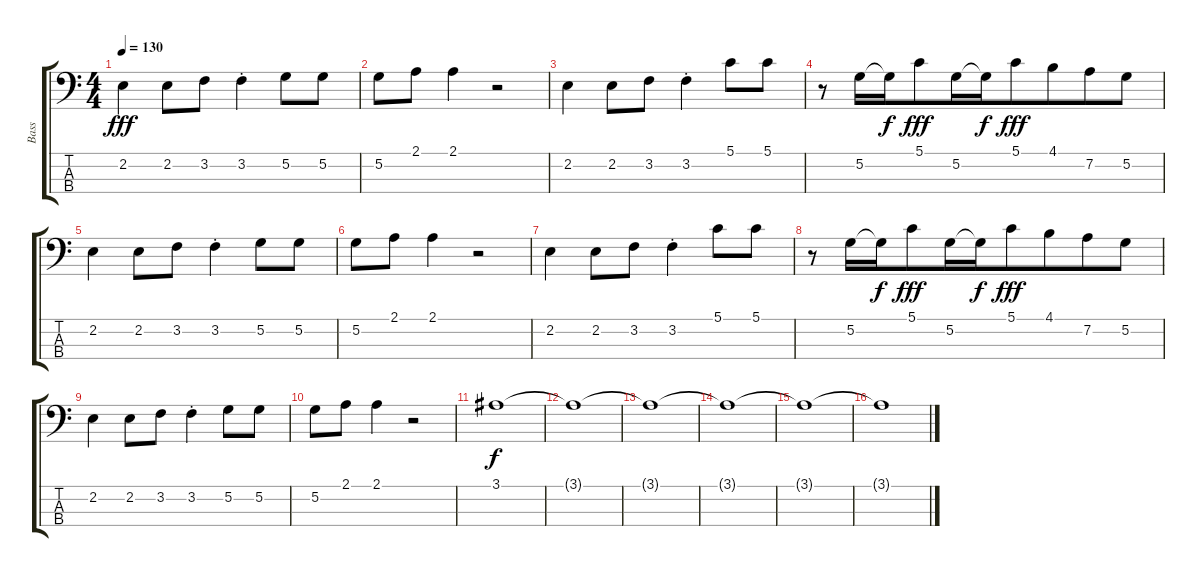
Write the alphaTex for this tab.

\track ("Bass" "Bass") {instrument electricbassfinger}
\staff {score tabs}
\tuning (G2 D2 A1 E1) {hide}
\ts (4 4)
\tempo 130
\clef f4
\ks c
2.2.4{dy fff} 2.2.8 3.2.8{beam merge} 3.2{st}.4 5.2.8{beam merge} 5.2.8 |
5.2.8 2.1.8{beam merge} 2.1.4 r.2 |
2.2.4 2.2.8 3.2.8{beam merge} 3.2{st}.4 5.1.8{beam merge} 5.1.8 |
r.8 5.2.16 5.2{t}.16{dy f beam merge} 5.1.8{dy fff beam merge} 5.2.16{beam merge} 5.2{t}.16{dy f beam merge} 5.1.8{dy fff} 4.1.8{beam merge} 7.2.8 5.2.8 |
2.2.4 2.2.8 3.2.8{beam merge} 3.2{st}.4 5.2.8{beam merge} 5.2.8 |
5.2.8 2.1.8{beam merge} 2.1.4 r.2 |
2.2.4 2.2.8 3.2.8{beam merge} 3.2{st}.4 5.1.8{beam merge} 5.1.8 |
r.8 5.2.16 5.2{t}.16{dy f beam merge} 5.1.8{dy fff beam merge} 5.2.16{beam merge} 5.2{t}.16{dy f beam merge} 5.1.8{dy fff} 4.1.8{beam merge} 7.2.8 5.2.8 |
2.2.4 2.2.8 3.2.8{beam merge} 3.2{st}.4 5.2.8{beam merge} 5.2.8 |
5.2.8 2.1.8{beam merge} 2.1.4 r.2 |
3.1.1{dy f} |
3.1{t}.1 |
3.1{t}.1{volume 0} |
3.1{t}.1 |
3.1{t}.1 |
3.1{t}.1
